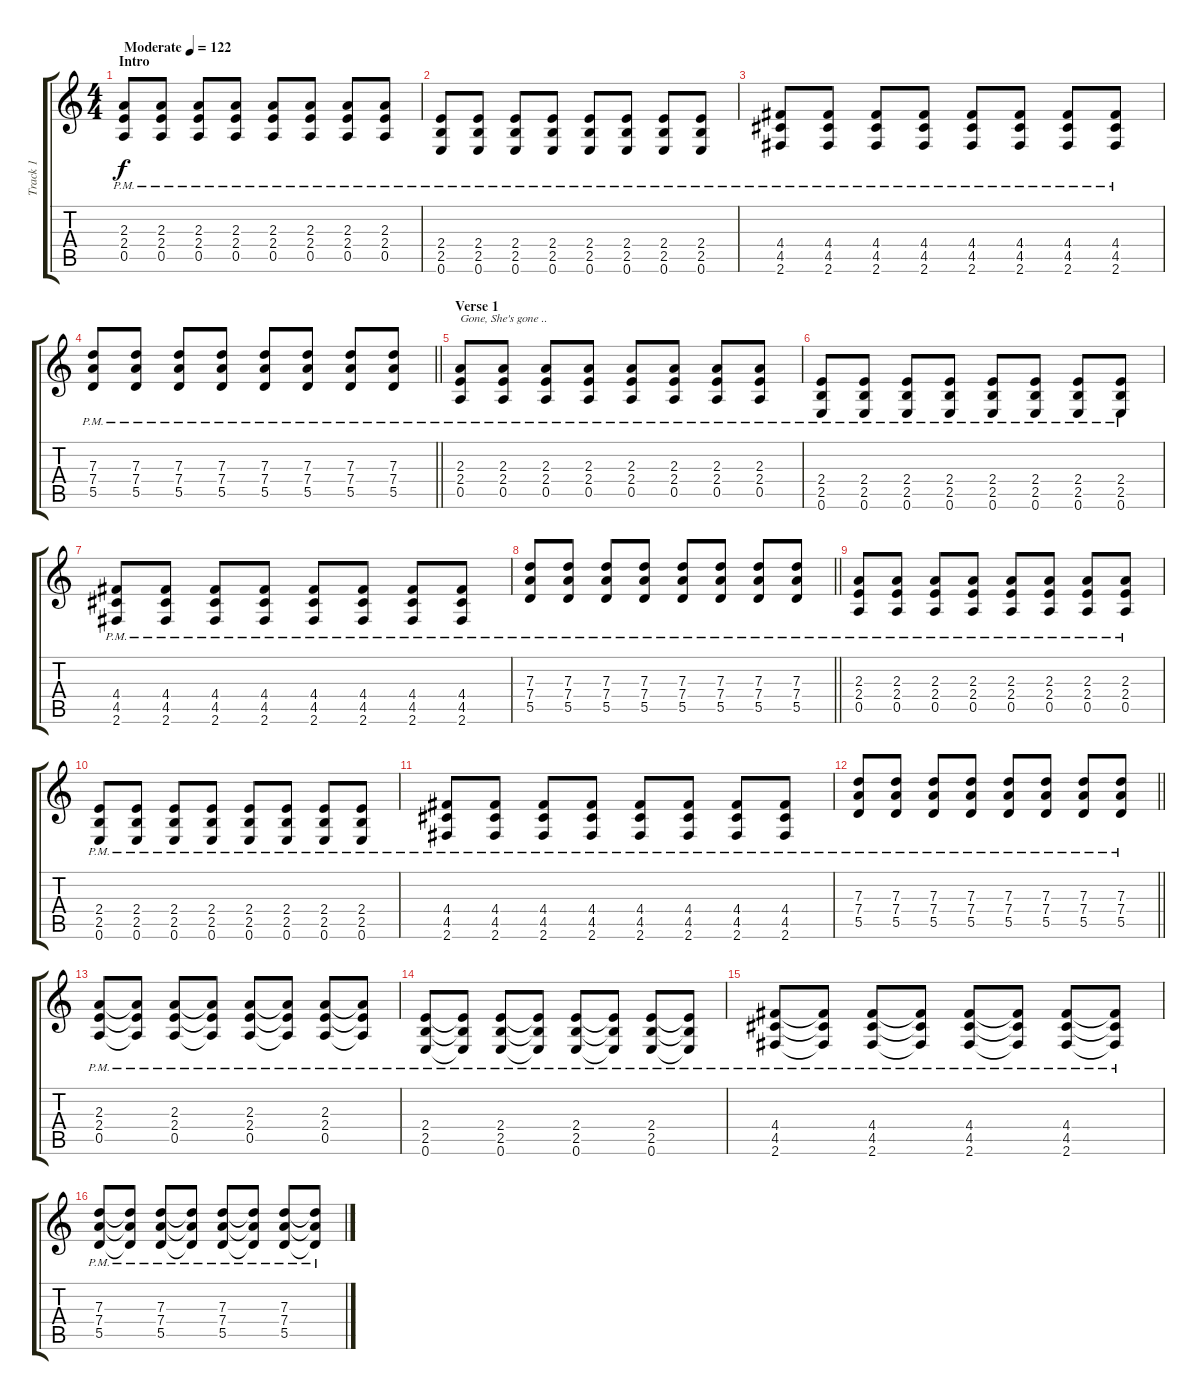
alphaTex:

\track ("Track 1" "Track 1") {instrument overdrivenguitar}
\staff {score tabs}
\tuning (E4 B3 G3 D3 A2 E2) {hide}
\ts (4 4)
\section ("" "Intro")
\tempo (122 "Moderate")
\clef g2
\ks c
(2.3{pm} 2.4{pm} 0.5{pm}).8{dy f instrument overdrivenguitar} (2.3{pm} 2.4{pm} 0.5{pm}).8 (2.3{pm} 2.4{pm} 0.5{pm}).8 (2.3{pm} 2.4{pm} 0.5{pm}).8 (2.3{pm} 2.4{pm} 0.5{pm}).8 (2.3{pm} 2.4{pm} 0.5{pm}).8 (2.3{pm} 2.4{pm} 0.5{pm}).8 (2.3{pm} 2.4{pm} 0.5{pm}).8 |
(2.4{pm} 2.5{pm} 0.6{pm}).8 (2.4{pm} 2.5{pm} 0.6{pm}).8 (2.4{pm} 2.5{pm} 0.6{pm}).8 (2.4{pm} 2.5{pm} 0.6{pm}).8 (2.4{pm} 2.5{pm} 0.6{pm}).8 (2.4{pm} 2.5{pm} 0.6{pm}).8 (2.4{pm} 2.5{pm} 0.6{pm}).8 (2.4{pm} 2.5{pm} 0.6{pm}).8 |
(4.4{pm} 4.5{pm} 2.6{pm}).8 (4.4{pm} 4.5{pm} 2.6{pm}).8 (4.4{pm} 4.5{pm} 2.6{pm}).8 (4.4{pm} 4.5{pm} 2.6{pm}).8 (4.4{pm} 4.5{pm} 2.6{pm}).8 (4.4{pm} 4.5{pm} 2.6{pm}).8 (4.4{pm} 4.5{pm} 2.6{pm}).8 (4.4{pm} 4.5{pm} 2.6{pm}).8 |
\barLineRight lightlight
(7.3{pm} 7.4{pm} 5.5{pm}).8 (7.3{pm} 7.4{pm} 5.5{pm}).8 (7.3{pm} 7.4{pm} 5.5{pm}).8 (7.3{pm} 7.4{pm} 5.5{pm}).8 (7.3{pm} 7.4{pm} 5.5{pm}).8 (7.3{pm} 7.4{pm} 5.5{pm}).8 (7.3{pm} 7.4{pm} 5.5{pm}).8 (7.3{pm} 7.4{pm} 5.5{pm}).8 |
\section ("" "Verse 1")
(2.3{pm} 2.4{pm} 0.5{pm}).8{txt "Gone, She's gone .."} (2.3{pm} 2.4{pm} 0.5{pm}).8 (2.3{pm} 2.4{pm} 0.5{pm}).8 (2.3{pm} 2.4{pm} 0.5{pm}).8 (2.3{pm} 2.4{pm} 0.5{pm}).8 (2.3{pm} 2.4{pm} 0.5{pm}).8 (2.3{pm} 2.4{pm} 0.5{pm}).8 (2.3{pm} 2.4{pm} 0.5{pm}).8 |
(2.4{pm} 2.5{pm} 0.6{pm}).8 (2.4{pm} 2.5{pm} 0.6{pm}).8 (2.4{pm} 2.5{pm} 0.6{pm}).8 (2.4{pm} 2.5{pm} 0.6{pm}).8 (2.4{pm} 2.5{pm} 0.6{pm}).8 (2.4{pm} 2.5{pm} 0.6{pm}).8 (2.4{pm} 2.5{pm} 0.6{pm}).8 (2.4{pm} 2.5{pm} 0.6{pm}).8 |
(4.4{pm} 4.5{pm} 2.6{pm}).8 (4.4{pm} 4.5{pm} 2.6{pm}).8 (4.4{pm} 4.5{pm} 2.6{pm}).8 (4.4{pm} 4.5{pm} 2.6{pm}).8 (4.4{pm} 4.5{pm} 2.6{pm}).8 (4.4{pm} 4.5{pm} 2.6{pm}).8 (4.4{pm} 4.5{pm} 2.6{pm}).8 (4.4{pm} 4.5{pm} 2.6{pm}).8 |
\barLineRight lightlight
(7.3{pm} 7.4{pm} 5.5{pm}).8 (7.3{pm} 7.4{pm} 5.5{pm}).8 (7.3{pm} 7.4{pm} 5.5{pm}).8 (7.3{pm} 7.4{pm} 5.5{pm}).8 (7.3{pm} 7.4{pm} 5.5{pm}).8 (7.3{pm} 7.4{pm} 5.5{pm}).8 (7.3{pm} 7.4{pm} 5.5{pm}).8 (7.3{pm} 7.4{pm} 5.5{pm}).8 |
(2.3{pm} 2.4{pm} 0.5{pm}).8 (2.3{pm} 2.4{pm} 0.5{pm}).8 (2.3{pm} 2.4{pm} 0.5{pm}).8 (2.3{pm} 2.4{pm} 0.5{pm}).8 (2.3{pm} 2.4{pm} 0.5{pm}).8 (2.3{pm} 2.4{pm} 0.5{pm}).8 (2.3{pm} 2.4{pm} 0.5{pm}).8 (2.3{pm} 2.4{pm} 0.5{pm}).8 |
(2.4{pm} 2.5{pm} 0.6{pm}).8 (2.4{pm} 2.5{pm} 0.6{pm}).8 (2.4{pm} 2.5{pm} 0.6{pm}).8 (2.4{pm} 2.5{pm} 0.6{pm}).8 (2.4{pm} 2.5{pm} 0.6{pm}).8 (2.4{pm} 2.5{pm} 0.6{pm}).8 (2.4{pm} 2.5{pm} 0.6{pm}).8 (2.4{pm} 2.5{pm} 0.6{pm}).8 |
(4.4{pm} 4.5{pm} 2.6{pm}).8 (4.4{pm} 4.5{pm} 2.6{pm}).8 (4.4{pm} 4.5{pm} 2.6{pm}).8 (4.4{pm} 4.5{pm} 2.6{pm}).8 (4.4{pm} 4.5{pm} 2.6{pm}).8 (4.4{pm} 4.5{pm} 2.6{pm}).8 (4.4{pm} 4.5{pm} 2.6{pm}).8 (4.4{pm} 4.5{pm} 2.6{pm}).8 |
\barLineRight lightlight
(7.3{pm} 7.4{pm} 5.5{pm}).8 (7.3{pm} 7.4{pm} 5.5{pm}).8 (7.3{pm} 7.4{pm} 5.5{pm}).8 (7.3{pm} 7.4{pm} 5.5{pm}).8 (7.3{pm} 7.4{pm} 5.5{pm}).8 (7.3{pm} 7.4{pm} 5.5{pm}).8 (7.3{pm} 7.4{pm} 5.5{pm}).8 (7.3{pm} 7.4{pm} 5.5{pm}).8 |
(2.3{pm} 2.4{pm} 0.5{pm}).8 (2.3{pm t} 2.4{pm t} 0.5{pm t}).8 (2.3{pm} 2.4{pm} 0.5{pm}).8 (2.3{pm t} 2.4{pm t} 0.5{pm t}).8 (2.3{pm} 2.4{pm} 0.5{pm}).8 (2.3{pm t} 2.4{pm t} 0.5{pm t}).8 (2.3{pm} 2.4{pm} 0.5{pm}).8 (2.3{pm t} 2.4{pm t} 0.5{pm t}).8 |
(2.4{pm} 2.5{pm} 0.6{pm}).8 (2.4{pm t} 2.5{pm t} 0.6{pm t}).8 (2.4{pm} 2.5{pm} 0.6{pm}).8 (2.4{pm t} 2.5{pm t} 0.6{pm t}).8 (2.4{pm} 2.5{pm} 0.6{pm}).8 (2.4{pm t} 2.5{pm t} 0.6{pm t}).8 (2.4{pm} 2.5{pm} 0.6{pm}).8 (2.4{pm t} 2.5{pm t} 0.6{pm t}).8 |
(4.4{pm} 4.5{pm} 2.6{pm}).8 (4.4{pm t} 4.5{pm t} 2.6{pm t}).8 (4.4{pm} 4.5{pm} 2.6{pm}).8 (4.4{pm t} 4.5{pm t} 2.6{pm t}).8 (4.4{pm} 4.5{pm} 2.6{pm}).8 (4.4{pm t} 4.5{pm t} 2.6{pm t}).8 (4.4{pm} 4.5{pm} 2.6{pm}).8 (4.4{pm t} 4.5{pm t} 2.6{pm t}).8 |
(7.3{pm} 7.4{pm} 5.5{pm}).8 (7.3{pm t} 7.4{pm t} 5.5{pm t}).8 (7.3{pm} 7.4{pm} 5.5{pm}).8 (7.3{pm t} 7.4{pm t} 5.5{pm t}).8 (7.3{pm} 7.4{pm} 5.5{pm}).8 (7.3{pm t} 7.4{pm t} 5.5{pm t}).8 (7.3{pm} 7.4{pm} 5.5{pm}).8 (7.3{pm t} 7.4{pm t} 5.5{pm t}).8
